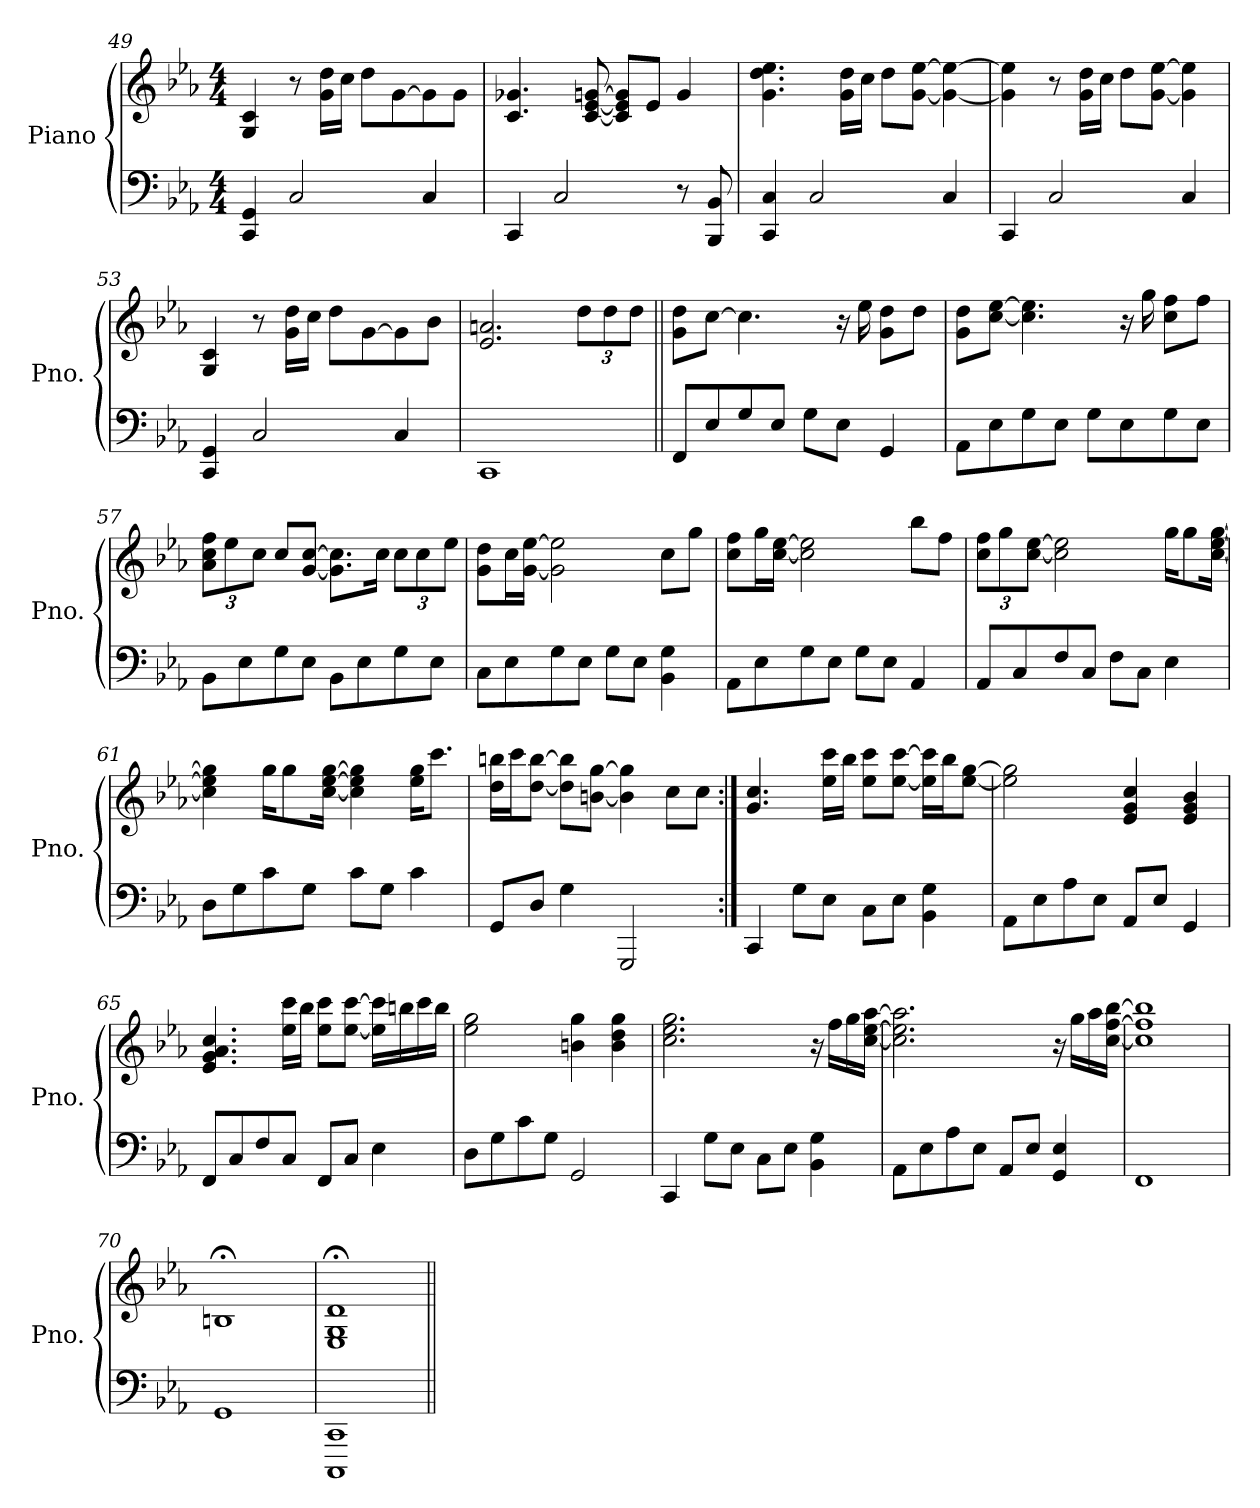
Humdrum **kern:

**kern	**kern
*part1	*part1
*staff2	*staff1
*I"Piano	*
*I'Pno.	*
*clefF4	*clefG2
*k[b-e-a-]	*k[b-e-a-]
*M4/4	*M4/4
=49	=49
4CC/ 4GG/	4G/ 4c/
2C/	8r
.	16g\ 16dd\LL
.	16cc\JJ
.	8dd\L
.	[8g\
4C/	8g\]
.	8g\J
!!LO:LB:g=z
=50	=50
4CC/	4.c/ 4.g-X/
2C/	.
.	[8c/ [8e-/ [8gn/
.	8c/] 8e-/] 8g/]L
.	8e-/J
8r	4g/
8BBB-/ 8BB-/	.
=51	=51
4CC/ 4C/	4.g\ 4.dd\ 4.ee-\
2C/	.
.	16g\ 16dd\LL
.	16cc\JJ
.	8dd\L
.	[8g\ [8ee-\J
4C/	4g\_ 4ee-\_
=52	=52
4CC/	4g\] 4ee-\]
2C/	8r
.	16g\ 16dd\LL
.	16cc\JJ
.	8dd\L
.	[8g\ [8ee-\J
4C/	4g\] 4ee-\]
!!LO:LB:g=z
=53	=53
4CC/ 4GG/	4G/ 4c/
2C/	8r
.	16g\ 16dd\LL
.	16cc\JJ
.	8dd\L
.	[8g\
4C/	8g\]
.	8b-\J
=54	=54
1CC	2.e-/ 2.an/
*	*Xbrackettup
.	12dd\L
.	12dd\
.	12dd\J
!!LO:LB:g=z
=55||	=55||
8FF/L	8g\ 8dd\L
8E-/	[8cc\J
8G/	4.cc\]
8E-/J	.
8G\L	.
8E-\J	16r
.	16ee-\
4GG/	8g\ 8dd\L
.	8dd\J
=56	=56
8AA-\L	8g\ 8dd\L
8E-\	[8cc\ [8ee-\J
8G\	4.cc\] 4.ee-\]
8E-\J	.
8G\L	.
8E-\	16r
.	16gg\
8G\	8cc\ 8ff\L
8E-\J	8ff\J
!!LO:PB:g=z
=57	=57
8BB-\L	12a-\ 12cc\ 12ff\L
.	12ee-\
8E-\	.
.	12cc\J
8G\	8cc/L
8E-\J	[8g/ [8cc/J
8BB-\L	8.g\] 8.cc\]L
8E-\	.
.	16cc\Jk
8G\	12cc\L
.	12cc\
8E-\J	.
.	12ee-\J
=58	=58
8C\L	8g\ 8dd\L
8E-\	16cc\L
.	[16g\ [16ee-\JJ
8G\	2g\] 2ee-\]
8E-\J	.
8G\L	.
8E-\J	.
4BB-\ 4G\	8cc\L
.	8gg\J
!!LO:LB:g=z
=59	=59
8AA-\L	8cc\ 8ff\L
8E-\	16gg\L
.	[16cc\ [16ee-\JJ
8G\	2cc\] 2ee-\]
8E-\J	.
8G\L	.
8E-\J	.
4AA-/	8bb-\L
.	8ff\J
=60	=60
8AA-/L	12cc\ 12ff\L
.	12gg\
8C/	.
.	[12cc\ [12ee-\J
8F/	2cc\] 2ee-\]
8C/J	.
8F\L	.
8C\J	.
4E-\	16gg\KL
.	8gg\
.	[16cc\ [16ee-\ [16gg\Jk
!!LO:LB:g=z
=61	=61
8D\L	4cc\] 4ee-\] 4gg\]
8G\	.
8c\	16gg\KL
.	8gg\
8G\J	.
.	[16cc\ [16ee-\ [16gg\Jk
8c\L	4cc\] 4ee-\] 4gg\]
8G\J	.
4c\	16ee-\ 16gg\KL
.	8.ccc\J
=62	=62
8GG/L	16dd\ 16bbn\LL
.	16ccc\J
8D/J	[8dd\ [8bb\J
4G\	8dd\] 8bb\]L
.	[8bn\ [8gg\J
2GGG/	4b\] 4gg\]
.	8cc\L
.	8cc\J
!!LO:LB:g=z
=63:|!	=63:|!
4CC/	4.g/ 4.cc/
8G\L	.
8E-\J	16ee-\ 16ccc\LL
.	16bb-\JJ
8C\L	8ee-\ 8ccc\L
8E-\J	[8ee-\ [8ccc\J
4BB-\ 4G\	16ee-\] 16ccc\]LL
.	16bb-\J
.	[8ee-\ [8gg\J
=64	=64
8AA-\L	2ee-\] 2gg\]
8E-\	.
8A-\	.
8E-\J	.
8AA-/L	4e-/ 4g/ 4cc/
8E-/J	.
4GG/	4e-/ 4g/ 4b-/
=65	=65
8FF/L	4.e-/ 4.g/ 4.a-/ 4.cc/
8C/	.
8F/	.
8C/J	16ee-\ 16ccc\LL
.	16bb-\JJ
8FF/L	8ee-\ 8ccc\L
8C/J	[8ee-\ [8ccc\J
4E-\	16ee-\] 16ccc\]LL
.	16bbn\
.	16ccc\
.	16bb\JJ
!!LO:LB:g=z
=66	=66
8D\L	2ee-\ 2gg\
8G\	.
8c\	.
8G\J	.
2GG/	4bn\ 4gg\
.	4b\ 4dd\ 4gg\
=67	=67
4CC/	2.cc\ 2.ee-\ 2.gg\
8G\L	.
8E-\J	.
8C\L	.
8E-\J	.
4BB-\ 4G\	16r
.	16ff\LL
.	16gg\
.	[16cc\ [16ee-\ [16aa-\JJ
=68	=68
8AA-\L	2.cc\] 2.ee-\] 2.aa-\]
8E-\	.
8A-\	.
8E-\J	.
8AA-/L	.
8E-/J	.
4GG/ 4E-/	16r
.	16gg\LL
.	16aa-\
.	[16cc\ [16ff\ [16bb-\JJ
=69	=69
1FF	1cc] 1ff] 1bb-]
=70	=70
1GG	1Bn;<
=71	=71
1CCC 1CC	1E-;< 1G;< 1d;<
=||	=||
*-	*-
